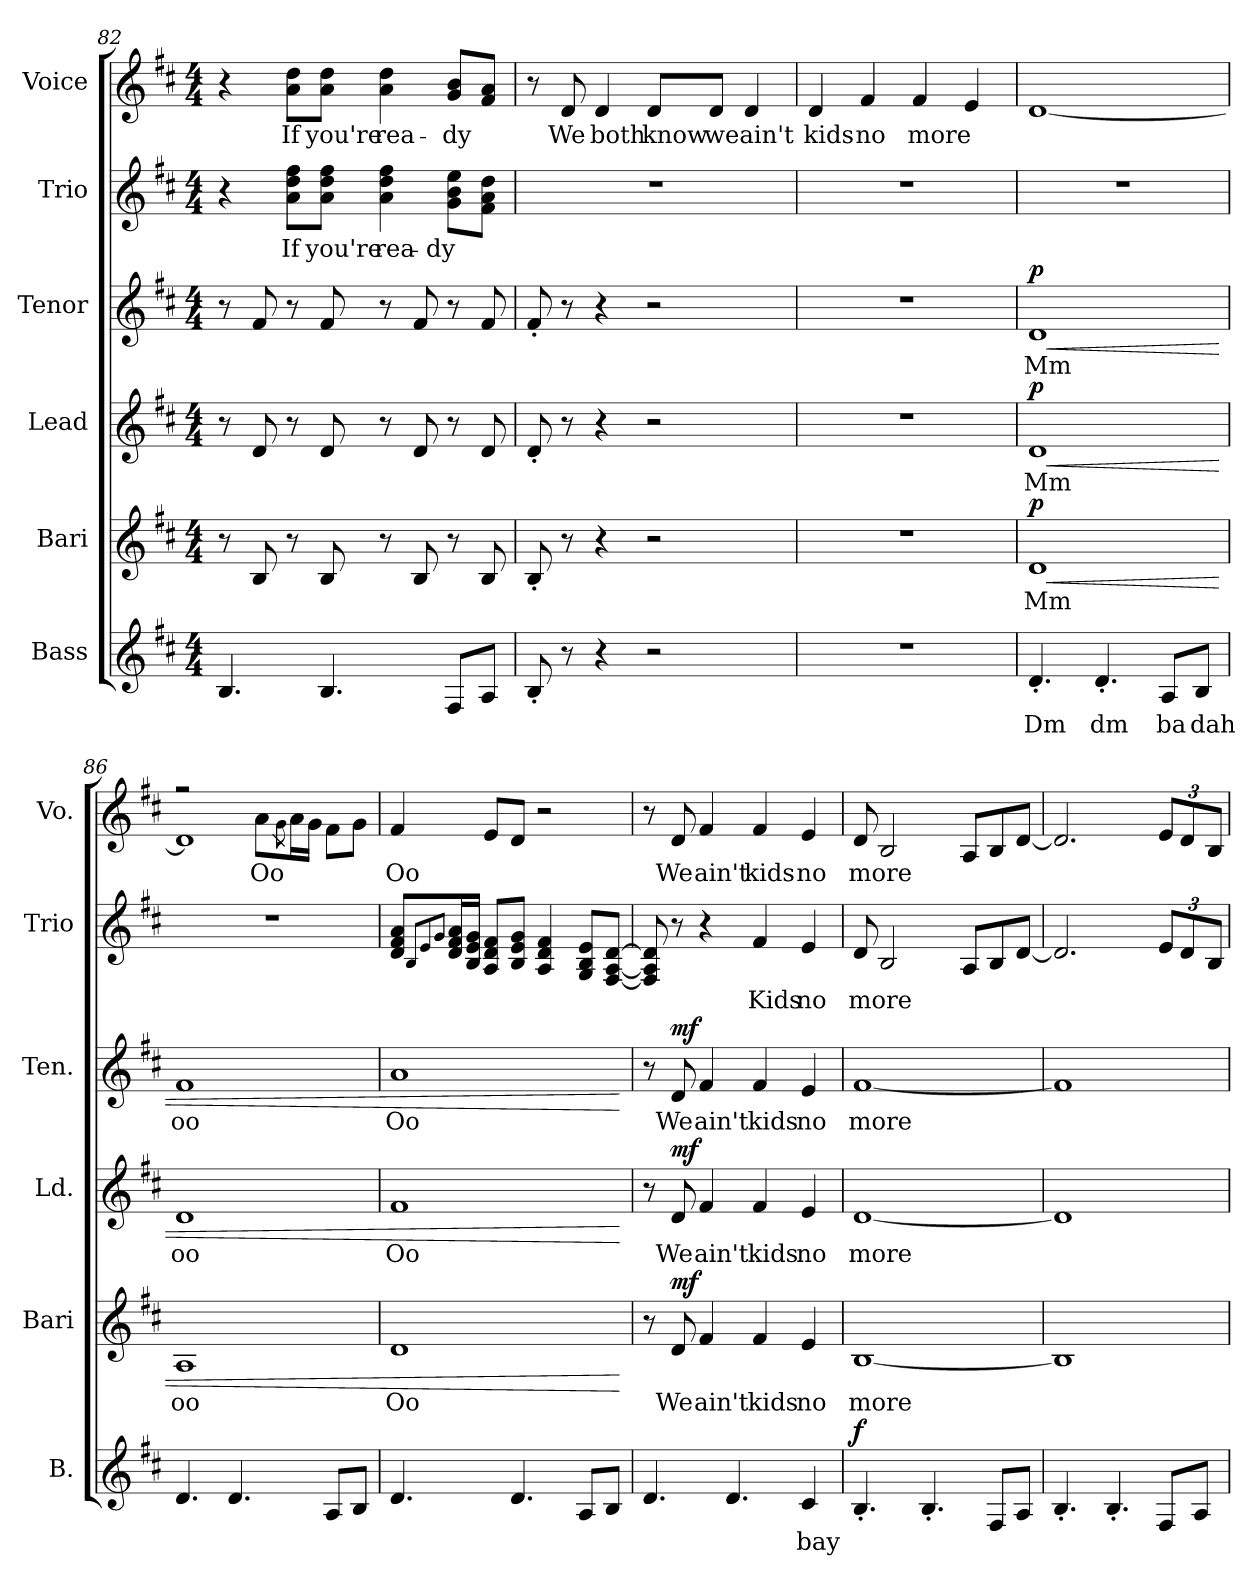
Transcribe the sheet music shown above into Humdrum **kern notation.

**kern	**text	**dynam	**kern	**text	**dynam	**kern	**text	**dynam	**kern	**text	**dynam	**kern	**text	**kern	**text
*part6	*part6	*part6	*part5	*part5	*part5	*part4	*part4	*part4	*part3	*part3	*part3	*part2	*part2	*part1	*part1
*staff6	*staff6	*staff6	*staff5	*staff5	*staff5	*staff4	*staff4	*staff4	*staff3	*staff3	*staff3	*staff2	*staff2	*staff1	*staff1
*I"Bass	*	*	*I"Bari	*	*	*I"Lead	*	*	*I"Tenor	*	*	*I"Trio	*	*I"Voice	*
*I'B.	*	*	*I'Bari	*	*	*I'Ld.	*	*	*I'Ten.	*	*	*I'Trio	*	*I'Vo.	*
!!LO:LB:g=z
*clefG2	*	*	*clefG2	*	*	*clefG2	*	*	*clefG2	*	*	*clefG2	*	*clefG2	*
*k[f#c#]	*	*	*k[f#c#]	*	*	*k[f#c#]	*	*	*k[f#c#]	*	*	*k[f#c#]	*	*k[f#c#]	*
*M4/4	*	*	*M4/4	*	*	*M4/4	*	*	*M4/4	*	*	*M4/4	*	*M4/4	*
=82	=82	=82	=82	=82	=82	=82	=82	=82	=82	=82	=82	=82	=82	=82	=82
4.B/	.	.	8r	.	.	8r	.	.	8r	.	.	4r	.	4r	.
.	.	.	8B/	.	.	8d/	.	.	8f#/	.	.	.	.	.	.
!	!	!	!	!	!	!	!	!	!	!	!	!	!LO:LY:b	!	!LO:LY:b
.	.	.	8r	.	.	8r	.	.	8r	.	.	8a\ 8dd\ 8ff#\L	If	8a\ 8dd\L	If
!	!	!	!	!	!	!	!	!	!	!	!	!	!LO:LY:b	!	!LO:LY:b
4.B/	.	.	8B/	.	.	8d/	.	.	8f#/	.	.	8a\ 8dd\ 8ff#\J	you're	8a\ 8dd\J	you're
!	!	!	!	!	!	!	!	!	!	!	!	!	!LO:LY:b	!	!LO:LY:b
.	.	.	8r	.	.	8r	.	.	8r	.	.	4a\ 4dd\ 4ff#\	rea-	4a\ 4dd\	rea-
.	.	.	8B/	.	.	8d/	.	.	8f#/	.	.	.	.	.	.
!	!	!	!	!	!	!	!	!	!	!	!	!	!LO:LY:b	!	!LO:LY:b
8F#/L	.	.	8r	.	.	8r	.	.	8r	.	.	8g\ 8b\ 8ee\L	-dy	8g/ 8b/L	-dy
8A/J	.	.	8B/	.	.	8d/	.	.	8f#/	.	.	8f#\ 8a\ 8dd\J	.	8f#/ 8a/J	.
=83	=83	=83	=83	=83	=83	=83	=83	=83	=83	=83	=83	=83	=83	=83	=83
8B'/	.	.	8B'/	.	.	8d'/	.	.	8f#'/	.	.	1r	.	8r	.
!	!	!	!	!	!	!	!	!	!	!	!	!	!	!	!LO:LY:b
8r	.	.	8r	.	.	8r	.	.	8r	.	.	.	.	8d/	We
!	!	!	!	!	!	!	!	!	!	!	!	!	!	!	!LO:LY:b
4r	.	.	4r	.	.	4r	.	.	4r	.	.	.	.	4d/	both
!	!	!	!	!	!	!	!	!	!	!	!	!	!	!	!LO:LY:b
2r	.	.	2r	.	.	2r	.	.	2r	.	.	.	.	8d/L	know
!	!	!	!	!	!	!	!	!	!	!	!	!	!	!	!LO:LY:b
.	.	.	.	.	.	.	.	.	.	.	.	.	.	8d/J	we
!	!	!	!	!	!	!	!	!	!	!	!	!	!	!	!LO:LY:b
.	.	.	.	.	.	.	.	.	.	.	.	.	.	4d/	ain't
=84	=84	=84	=84	=84	=84	=84	=84	=84	=84	=84	=84	=84	=84	=84	=84
!	!	!	!	!	!	!	!	!	!	!	!	!	!	!	!LO:LY:b
1r	.	.	1r	.	.	1r	.	.	1r	.	.	1r	.	4d/	kids
!	!	!	!	!	!	!	!	!	!	!	!	!	!	!	!LO:LY:b
.	.	.	.	.	.	.	.	.	.	.	.	.	.	4f#/	no
!	!	!	!	!	!	!	!	!	!	!	!	!	!	!	!LO:LY:b
.	.	.	.	.	.	.	.	.	.	.	.	.	.	4f#/	more
.	.	.	.	.	.	.	.	.	.	.	.	.	.	4e/	.
=85	=85	=85	=85	=85	=85	=85	=85	=85	=85	=85	=85	=85	=85	=85	=85
!	!LO:LY:b	!	!	!LO:LY:b	!LO:HP:b	!	!LO:LY:b	!LO:HP:b	!	!LO:LY:b	!LO:HP:b	!	!	!	!
!	!	!	!	!	!LO:DY:n=1:b	!	!	!LO:DY:n=1:b	!	!	!LO:DY:n=1:b	!	!	!	!
4.d'/	Dm	.	1d	Mm	< p	1d	Mm	< p	1d	Mm	< p	1r	.	[1d	.
!	!LO:LY:b	!	!	!	!	!	!	!	!	!	!	!	!	!	!
4.d'/	dm	.	.	.	.	.	.	.	.	.	.	.	.	.	.
!	!LO:LY:b	!	!	!	!	!	!	!	!	!	!	!	!	!	!
8A/L	ba	.	.	.	.	.	.	.	.	.	.	.	.	.	.
!	!LO:LY:b	!	!	!	!	!	!	!	!	!	!	!	!	!	!
8B/J	dah	.	.	.	.	.	.	.	.	.	.	.	.	.	.
!!LO:PB:g=z
=86	=86	=86	=86	=86	=86	=86	=86	=86	=86	=86	=86	=86	=86	=86	=86
!	!	!	!	!LO:LY:b	!	!	!LO:LY:b	!	!	!LO:LY:b	!	!	!	!	!
*	*	*	*	*	*	*	*	*	*	*	*	*	*	*^	*
4.d/	.	.	1A	oo	.	1d	oo	.	1f#	oo	.	1r	.	1d]	2rff	.
4.d/	.	.	.	.	.	.	.	.	.	.	.	.	.	.	.	.
!	!	!	!	!	!	!	!	!	!	!	!	!	!	!	!	!LO:LY:b
.	.	.	.	.	.	.	.	.	.	.	.	.	.	.	8a\L	Oo
.	.	.	.	.	.	.	.	.	.	.	.	.	.	.	8qg\	.
.	.	.	.	.	.	.	.	.	.	.	.	.	.	.	16a\L	.
.	.	.	.	.	.	.	.	.	.	.	.	.	.	.	16g\JJ	.
8A/L	.	.	.	.	.	.	.	.	.	.	.	.	.	.	8f#\L	.
8B/J	.	.	.	.	.	.	.	.	.	.	.	.	.	.	8g\J	.
=87	=87	=87	=87	=87	=87	=87	=87	=87	=87	=87	=87	=87	=87	=87	=87	=87
!	!	!	!	!LO:LY:b	!	!	!LO:LY:b	!	!	!LO:LY:b	!	!	!	!	!	!LO:LY:b
*	*	*	*	*	*	*	*	*	*	*	*	*	*	*v	*v	*
4.d/	.	.	1d	Oo	.	1f#	Oo	.	1a	Oo	.	8d/ 8f#/ 8a/L	.	4f#/	Oo
.	.	.	.	.	.	.	.	.	.	.	.	8qB/L	.	.	.
.	.	.	.	.	.	.	.	.	.	.	.	8qe/	.	.	.
.	.	.	.	.	.	.	.	.	.	.	.	8qg/J	.	.	.
.	.	.	.	.	.	.	.	.	.	.	.	16d/ 16f#/ 16a/L	.	.	.
.	.	.	.	.	.	.	.	.	.	.	.	16B/ 16e/ 16g/JJ	.	.	.
.	.	.	.	.	.	.	.	.	.	.	.	8A/ 8d/ 8f#/L	.	8e/L	.
4.d/	.	.	.	.	.	.	.	.	.	.	.	8B/ 8e/ 8g/J	.	8d/J	.
.	.	.	.	.	.	.	.	.	.	.	.	4A/ 4d/ 4f#/	.	2r	.
8A/L	.	.	.	.	.	.	.	.	.	.	.	8G/ 8B/ 8e/L	.	.	.
8B/J	.	.	.	.	.	.	.	.	.	.	.	[8F#/ [8A/ [8d/J	.	.	.
.	.	.	.	.	[	.	.	[	.	.	[	.	.	.	.
=88	=88	=88	=88	=88	=88	=88	=88	=88	=88	=88	=88	=88	=88	=88	=88
4.d/	.	.	8r	.	.	8r	.	.	8r	.	.	8F#/] 8A/] 8d/]	.	8r	.
!	!	!	!	!LO:LY:b	!LO:DY:b	!	!LO:LY:b	!LO:DY:b	!	!LO:LY:b	!LO:DY:b	!	!	!	!LO:LY:b
.	.	.	8d/	We	mf	8d/	We	mf	8d/	We	mf	8r	.	8d/	We
!	!	!	!	!LO:LY:b	!	!	!LO:LY:b	!	!	!LO:LY:b	!	!	!	!	!LO:LY:b
.	.	.	4f#/	ain't	.	4f#/	ain't	.	4f#/	ain't	.	4r	.	4f#/	ain't
4.d/	.	.	.	.	.	.	.	.	.	.	.	.	.	.	.
!	!	!	!	!LO:LY:b	!	!	!LO:LY:b	!	!	!LO:LY:b	!	!	!LO:LY:b	!	!LO:LY:b
.	.	.	4f#/	kids	.	4f#/	kids	.	4f#/	kids	.	4f#/	Kids	4f#/	kids
!	!LO:LY:b	!	!	!LO:LY:b	!	!	!LO:LY:b	!	!	!LO:LY:b	!	!	!LO:LY:b	!	!LO:LY:b
4c#/	bay	.	4e/	no	.	4e/	no	.	4e/	no	.	4e/	no	4e/	no
=89	=89	=89	=89	=89	=89	=89	=89	=89	=89	=89	=89	=89	=89	=89	=89
!	!	!LO:DY:b	!	!LO:LY:b	!	!	!LO:LY:b	!	!	!LO:LY:b	!	!	!LO:LY:b	!	!LO:LY:b
4.B'/	.	f	[1B	more	.	[1d	more	.	[1f#	more	.	8d/	more	8d/	more
.	.	.	.	.	.	.	.	.	.	.	.	2B/	.	2B/	.
4.B'/	.	.	.	.	.	.	.	.	.	.	.	.	.	.	.
.	.	.	.	.	.	.	.	.	.	.	.	8A/L	.	8A/L	.
8F#/L	.	.	.	.	.	.	.	.	.	.	.	8B/	.	8B/	.
8A/J	.	.	.	.	.	.	.	.	.	.	.	[8d/J	.	[8d/J	.
=90	=90	=90	=90	=90	=90	=90	=90	=90	=90	=90	=90	=90	=90	=90	=90
4.B'/	.	.	1B]	.	.	1d]	.	.	1f#]	.	.	2.d/]	.	2.d/]	.
4.B'/	.	.	.	.	.	.	.	.	.	.	.	.	.	.	.
*	*	*	*	*	*	*	*	*	*	*	*	*Xbrackettup	*	*Xbrackettup	*
8F#/L	.	.	.	.	.	.	.	.	.	.	.	12e/L	.	12e/L	.
.	.	.	.	.	.	.	.	.	.	.	.	12d/	.	12d/	.
8A/J	.	.	.	.	.	.	.	.	.	.	.	.	.	.	.
.	.	.	.	.	.	.	.	.	.	.	.	12B/J	.	12B/J	.
=	=	=	=	=	=	=	=	=	=	=	=	=	=	=	=
*-	*-	*-	*-	*-	*-	*-	*-	*-	*-	*-	*-	*-	*-	*-	*-
